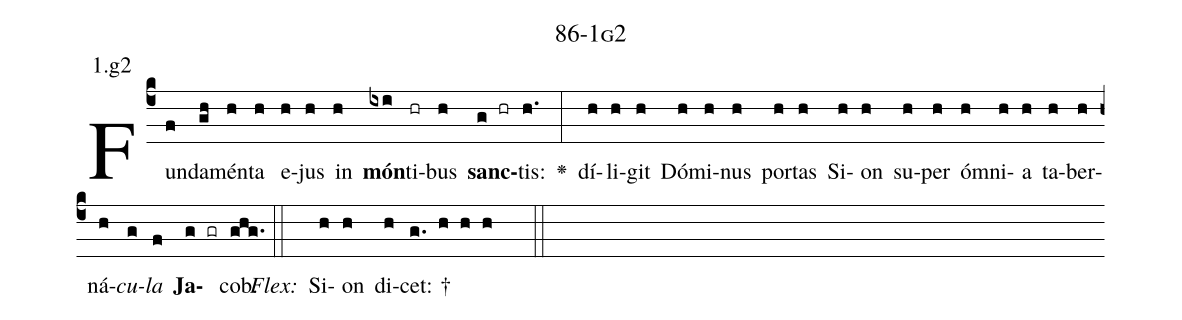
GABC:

name: 86-1g2;
annotation: 1.g2;
%%
(c4)Fun(f)da(gh)mén(h)ta(h) e(h)jus(h) in(h) <b>món</b>(ixi)ti(hr)bus(h) <b>sanc</b>(g hr)tis:(h.) <v>\greheightstar</v>(:) dí(h)li(h)git(h) Dó(h)mi(h)nus(h) por(h)tas(h) Si(h)on(h) su(h)per(h) óm(h)ni(h)a(h) ta(h)ber(h)ná(h)<i>cu</i>(g)<i>la</i>(f) <b>Ja</b>(g gr)cob.(ghg.) (::)
<i>Flex:</i>()  Si(h)on(h) di(h)cet: †(g. h h h  ::)

%E(h) u(h) o(g) u(f) a(g) e.(ghg.) (::)
